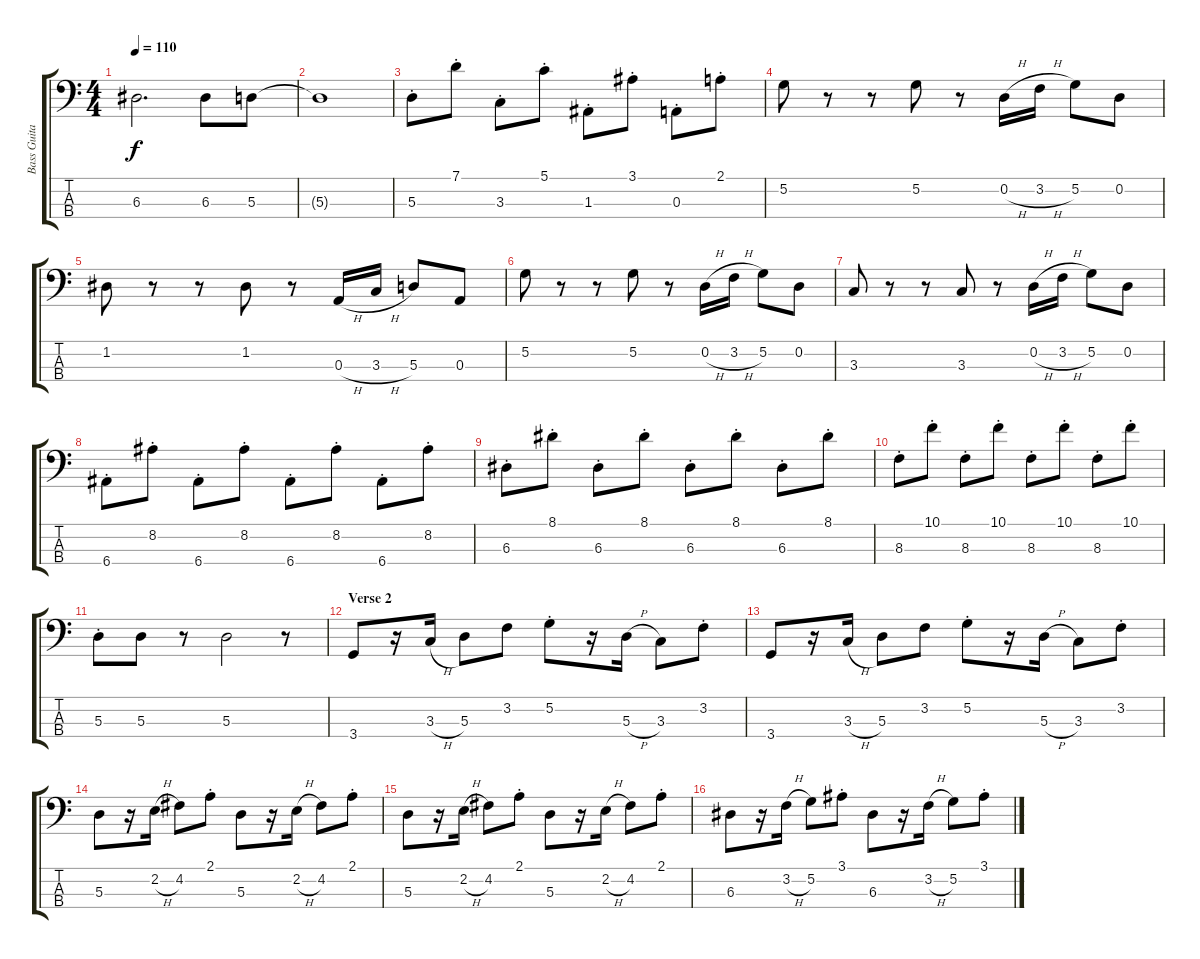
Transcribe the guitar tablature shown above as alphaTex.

\track ("Bass Guitar" "Bass Guita") {instrument electricbasspick}
\staff {score tabs}
\tuning (G2 D2 A1 E1) {hide}
\ts (4 4)
\tempo 110
\clef f4
\ks c
6.3{t}.2{d dy f} 6.3.8 5.3.8 |
5.3{t}.1 |
5.3{st}.8 7.1{st}.8 3.3{st}.8 5.1{st}.8 1.3{st}.8 3.1{st}.8 0.3{st}.8 2.1{st}.8 |
5.2.8 r.8 r.8 5.2.8 r.8 0.2{h}.16 3.2{h}.16 5.2.8 0.2.8 |
1.2.8 r.8 r.8 1.2.8 r.8 0.3{h}.16 3.3{h}.16 5.3.8 0.3.8 |
5.2.8 r.8 r.8 5.2.8 r.8 0.2{h}.16 3.2{h}.16 5.2.8 0.2.8 |
3.3.8 r.8 r.8 3.3.8 r.8 0.2{h}.16 3.2{h}.16 5.2.8 0.2.8 |
6.4{st}.8 8.2{st}.8 6.4{st}.8 8.2{st}.8 6.4{st}.8 8.2{st}.8 6.4{st}.8 8.2{st}.8 |
6.3{st}.8 8.1{st}.8 6.3{st}.8 8.1{st}.8 6.3{st}.8 8.1{st}.8 6.3{st}.8 8.1{st}.8 |
8.3{st}.8 10.1{st}.8 8.3{st}.8 10.1{st}.8 8.3{st}.8 10.1{st}.8 8.3{st}.8 10.1{st}.8 |
5.3{st}.8 5.3.8 r.8 5.3.2 r.8 |
\section ("" "Verse 2")
3.4.8 r.16 3.3{h}.16 5.3.8 3.2.8 5.2{st}.8 r.16 5.3{h}.16 3.3.8 3.2{st}.8 |
3.4.8 r.16 3.3{h}.16 5.3.8 3.2.8 5.2{st}.8 r.16 5.3{h}.16 3.3.8 3.2{st}.8 |
5.3.8 r.16 2.2{h}.16 4.2.8 2.1{st}.8 5.3.8 r.16 2.2{h}.16 4.2.8 2.1{st}.8 |
5.3.8 r.16 2.2{h}.16 4.2.8 2.1{st}.8 5.3.8 r.16 2.2{h}.16 4.2.8 2.1{st}.8 |
6.3.8 r.16 3.2{h}.16 5.2.8 3.1{st}.8 6.3.8 r.16 3.2{h}.16 5.2.8 3.1{st}.8
